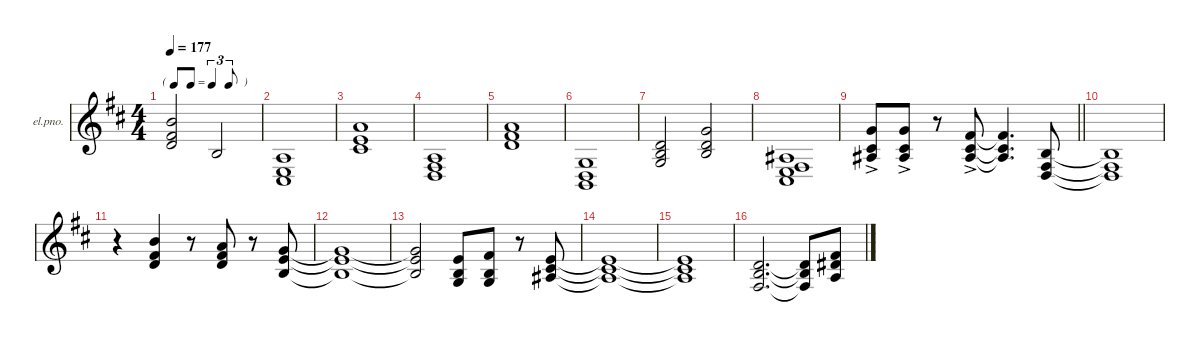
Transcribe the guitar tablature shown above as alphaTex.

\hideDynamics
\bracketExtendMode nobrackets
\firstSystemTrackNameOrientation horizontal
\track ("Kb. Sop" "el.pno.") {instrument electricgrandpiano}
\staff {score}
\tuning (E4 B3 G3 D3 A2 E2 B1)
\ts (4 4)
\tf triplet8th
\tempo 177
\clef g2
\ks bminor
(2.1{acc #} 3.2{acc forcenatural} 16.3{acc forcenatural}).2{bd 240 dy f} 0.2{acc forcenatural}.2 |
(2.3{acc forcenatural} 2.4{acc forcenatural} 4.5{acc #}).1 |
(0.1{acc forcenatural} 2.2{acc #} 14.3{acc forcenatural}).1{bd 240} |
(2.3{acc forcenatural} 4.4{acc #} 5.5{acc forcenatural}).1 |
(2.1{acc #} 3.2{acc forcenatural} 14.3{acc forcenatural}).1{bd 240} |
(0.3{acc forcenatural} 0.4{acc forcenatural} 2.5{acc forcenatural}).1 |
(0.2{acc forcenatural} 0.3{acc forcenatural} 12.4{acc forcenatural}).2{bd 240} (3.1{acc forcenatural} 0.2{acc forcenatural} 7.3{acc forcenatural}).2{bd 240} |
(3.3{acc #} 4.4{acc #} 7.5{acc forcenatural} 9.6{acc #}).1 |
\barLineRight lightlight
(3.1{ac acc forcenatural} 2.2{ac acc #} 3.3{ac acc #}).8 (3.1{ac acc forcenatural} 2.2{ac acc #} 3.3{ac acc #}).8 r.8 (2.1{ac acc #} 2.2{ac acc #} 3.3{ac acc #}).8 (2.1{t acc #} 2.2{t acc #} 3.3{t acc #}).4{d} (0.2{acc forcenatural} 4.4{acc #} 5.5{acc forcenatural}).8 |
(0.2{t acc forcenatural} 4.4{t acc #} 5.5{t acc forcenatural}).1 |
r.4 (7.1{acc forcenatural} 7.2{acc #} 7.3{acc forcenatural}).4 r.8 (5.1{acc forcenatural} 7.2{acc #} 7.3{acc forcenatural}).8 r.8 (3.1{acc forcenatural} 5.2{acc forcenatural} 4.3{acc forcenatural}).8 |
(3.1{t acc forcenatural} 5.2{t acc forcenatural} 4.3{t acc forcenatural}).1 |
(3.1{t acc forcenatural} 5.2{t acc forcenatural} 4.3{t acc forcenatural}).2 (0.1{acc forcenatural} 0.2{acc forcenatural} 0.3{acc forcenatural}).8 (2.1{acc #} 0.2{acc forcenatural} 0.3{acc forcenatural}).8 r.8 (0.1{acc forcenatural} 2.2{acc #} 3.3{acc #}).8 |
(0.1{t acc forcenatural} 2.2{t acc #} 3.3{t acc #}).1 |
(0.1{t acc forcenatural} 2.2{t acc #} 3.3{t acc #}).1 |
(0.2{acc forcenatural} 7.3{acc forcenatural} 4.4{acc #}).2{d} (0.2{t acc forcenatural} 7.3{t acc forcenatural} 4.4{t acc #}).8 (2.1{acc #} 4.2{acc #} 2.3{acc forcenatural}).8
